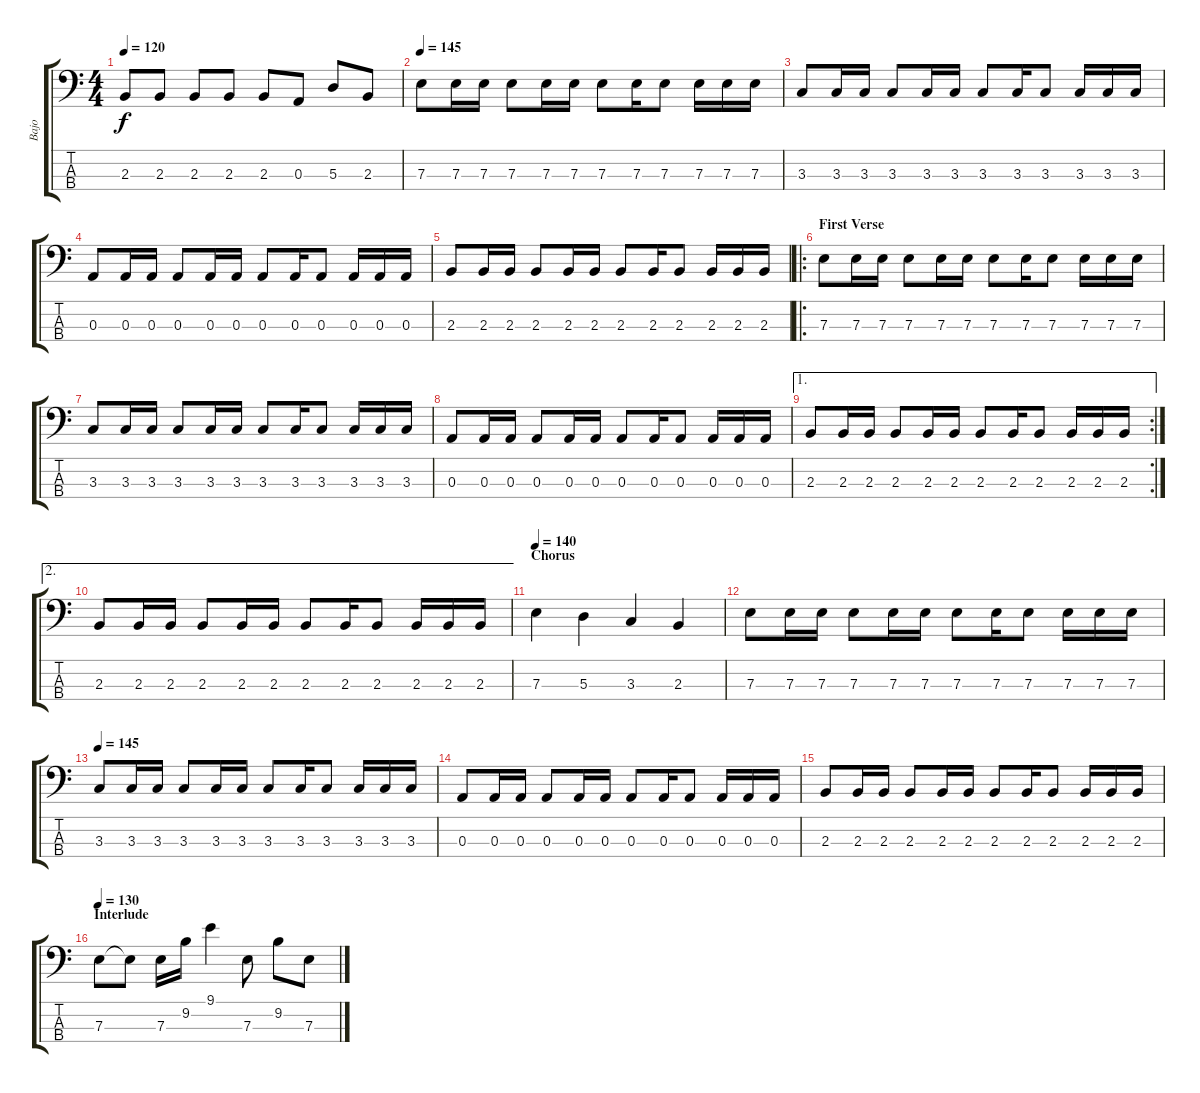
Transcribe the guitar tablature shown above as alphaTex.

\track ("Bajo" "Bajo") {instrument electricbasspick}
\staff {score tabs}
\tuning (G2 D2 A1 E1) {hide}
\ts (4 4)
\tempo 120
\clef f4
\ks c
2.3.8{dy f} 2.3.8 2.3.8 2.3.8 2.3.8 0.3.8 5.3.8 2.3.8 |
\tempo 145
7.3.8 7.3.16 7.3.16 7.3.8 7.3.16 7.3.16 7.3.8 7.3.16 7.3.8 7.3.16 7.3.16 7.3.16 |
3.3.8 3.3.16 3.3.16 3.3.8 3.3.16 3.3.16 3.3.8 3.3.16 3.3.8 3.3.16 3.3.16 3.3.16 |
0.3.8 0.3.16 0.3.16 0.3.8 0.3.16 0.3.16 0.3.8 0.3.16 0.3.8 0.3.16 0.3.16 0.3.16 |
2.3.8 2.3.16 2.3.16 2.3.8 2.3.16 2.3.16 2.3.8 2.3.16 2.3.8 2.3.16 2.3.16 2.3.16 |
\ro
\section ("" "First Verse")
7.3.8 7.3.16 7.3.16 7.3.8 7.3.16 7.3.16 7.3.8 7.3.16 7.3.8 7.3.16 7.3.16 7.3.16 |
3.3.8 3.3.16 3.3.16 3.3.8 3.3.16 3.3.16 3.3.8 3.3.16 3.3.8 3.3.16 3.3.16 3.3.16 |
0.3.8 0.3.16 0.3.16 0.3.8 0.3.16 0.3.16 0.3.8 0.3.16 0.3.8 0.3.16 0.3.16 0.3.16 |
\ae 1
\rc 2
2.3.8 2.3.16 2.3.16 2.3.8 2.3.16 2.3.16 2.3.8 2.3.16 2.3.8 2.3.16 2.3.16 2.3.16 |
\ae 2
2.3.8 2.3.16 2.3.16 2.3.8 2.3.16 2.3.16 2.3.8 2.3.16 2.3.8 2.3.16 2.3.16 2.3.16 |
\section ("" "Chorus")
\tempo 140
7.3.4 5.3.4 3.3.4 2.3.4 |
7.3.8 7.3.16 7.3.16 7.3.8 7.3.16 7.3.16 7.3.8 7.3.16 7.3.8 7.3.16 7.3.16 7.3.16 |
\tempo 145
3.3.8 3.3.16 3.3.16 3.3.8 3.3.16 3.3.16 3.3.8 3.3.16 3.3.8 3.3.16 3.3.16 3.3.16 |
0.3.8 0.3.16 0.3.16 0.3.8 0.3.16 0.3.16 0.3.8 0.3.16 0.3.8 0.3.16 0.3.16 0.3.16 |
2.3.8 2.3.16 2.3.16 2.3.8 2.3.16 2.3.16 2.3.8 2.3.16 2.3.8 2.3.16 2.3.16 2.3.16 |
\section ("" "Interlude")
\tempo 130
7.3.8 7.3{t}.8 7.3.16 9.2.16 9.1.4 7.3.8 9.2.8 7.3.8
